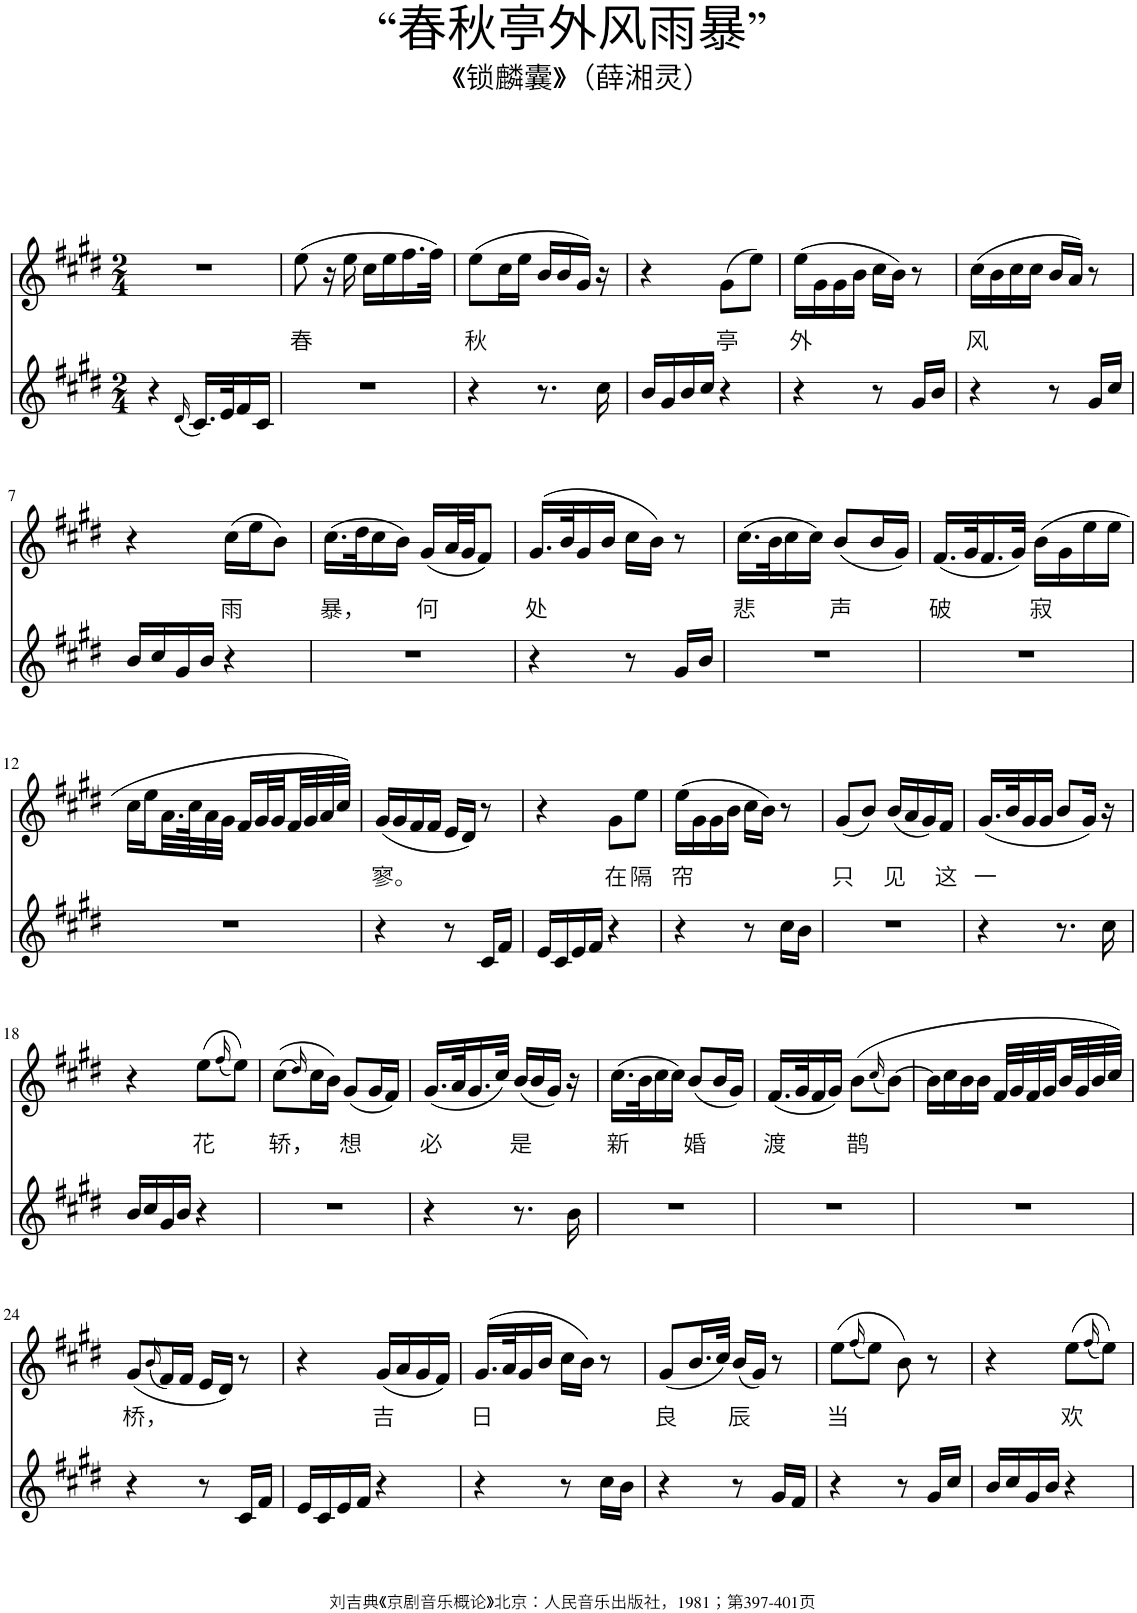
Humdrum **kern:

**kern	**kern	**text
*part2	*part1	*part1
*staff2	*staff1	*staff1
*I"Piano	*I"Piano	*
*I'Pno	*I'Pno	*
*clefG2	*clefG2	*
*k[f#c#g#d#]	*k[f#c#g#d#]	*
*M2/4	*M2/4	*
=1	=1	=1
4r	2r	.
(16qd#/	.	.
16.c#/LL)	.	.
32e/K	.	.
16f#/	.	.
16c#/JJ	.	.
=2	=2	=2
!	!	!LO:LY:b
2r	(8ee\	春
.	16r	.
.	16ee\	.
.	16cc#\LL	.
.	16ee\	.
.	16.ff#\	.
.	32ff#\JJk)	.
=3	=3	=3
!	!	!LO:LY:b
4r	(8ee\L	秋
.	16cc#\L	.
.	16ee\JJ	.
8.r	16b/LL	.
.	16b/	.
.	16g#/JJ)	.
16cc#\	16r	.
=4	=4	=4
16b/LL	4r	.
16g#/	.	.
16b/	.	.
16cc#/JJ	.	.
!	!	!LO:LY:b
4r	(8g#\L	亭
.	8ee\J)	.
=5	=5	=5
!	!	!LO:LY:b
4r	(16ee\LL	外
.	16g#\	.
.	16g#\	.
.	16b\JJ	.
8r	16cc#\LL	.
.	16b\JJ)	.
16g#/LL	8r	.
16b/JJ	.	.
=6	=6	=6
!	!	!LO:LY:b
4r	(16cc#\LL	风
.	16b\	.
.	16cc#\	.
.	16cc#\JJ	.
8r	16b/LL	.
.	16a/JJ)	.
16g#/LL	8r	.
16cc#/JJ	.	.
!!LO:LB:g=z
=7	=7	=7
16b/LL	4r	.
16cc#/	.	.
16g#/	.	.
16b/JJ	.	.
!	!	!LO:LY:b
4r	(16cc#\LL	雨
.	16ee\J	.
.	8b\J)	.
=8	=8	=8
!	!	!LO:LY:b
2r	(16.cc#\LL	暴，
.	32dd#\K	.
.	16cc#\	.
.	16b\JJ)	.
!	!	!LO:LY:b
.	(16g#/LL	何
.	32a/L	.
.	32g#/JJ	.
.	8f#/J)	.
=9	=9	=9
!	!	!LO:LY:b
4r	(16.g#/LL	处
.	32b/K	.
.	16g#/	.
.	16b/JJ	.
8r	16cc#\LL	.
.	16b\JJ)	.
16g#/LL	8r	.
16b/JJ	.	.
=10	=10	=10
!	!	!LO:LY:b
2r	(16.cc#\LL	悲
.	32b\K	.
.	16cc#\	.
.	16cc#\JJ)	.
!	!	!LO:LY:b
.	(8b/L	声
.	16b/L	.
.	16g#/JJ)	.
=11	=11	=11
!	!	!LO:LY:b
2r	(16.f#/LL	破
.	32g#/K	.
.	16.f#/	.
.	32g#/JJk)	.
!	!	!LO:LY:b
.	(16b\LL	寂
.	16g#\	.
.	16ee\	.
.	16ee\JJ	.
!!LO:LB:g=z
=12	=12	=12
2r	16cc#\LL	.
.	16ee\	.
.	32.a\L	.
.	64cc#\K	.
.	32a\	.
.	32g#\JJJ	.
.	16f#/LL	.
.	32g#/L	.
.	32g#/	.
.	32f#/	.
.	32g#/	.
.	32a/	.
.	32cc#/JJJ)	.
=13	=13	=13
!	!	!LO:LY:b
4r	(16g#/LL	寥。
.	16g#/	.
.	16f#/	.
.	16f#/JJ	.
8r	16e/LL	.
.	16d#/JJ)	.
16c#/LL	8r	.
16f#/JJ	.	.
=14	=14	=14
16e/LL	4r	.
16c#/	.	.
16e/	.	.
16f#/JJ	.	.
!	!	!LO:LY:b
4r	8g#\L	在
!	!	!LO:LY:b
.	8ee\J	隔
=15	=15	=15
!	!	!LO:LY:b
4r	(16ee\LL	帘
.	16g#\	.
.	16g#\	.
.	16b\JJ	.
8r	16cc#\LL	.
.	16b\JJ)	.
16cc#\LL	8r	.
16b\JJ	.	.
=16	=16	=16
!	!	!LO:LY:b
2r	(8g#/L	只
.	8b/J)	.
!	!	!LO:LY:b
.	(16b/LL	见
.	16a/	.
.	16g#/)	.
!	!	!LO:LY:b
.	16f#/JJ	这
=17	=17	=17
!	!	!LO:LY:b
4r	(16.g#/LL	一
.	32b/K	.
.	16g#/	.
.	16g#/JJ	.
8.r	8b/L	.
.	16g#/Jk)	.
16cc#\	16r	.
!!LO:LB:g=z
=18	=18	=18
16b/LL	4r	.
16cc#/	.	.
16g#/	.	.
16b/JJ	.	.
!	!	!LO:LY:b
4r	(8ee\L	花
.	(16qff#/	.
.	8ee\J))	.
=19	=19	=19
!	!	!LO:LY:b
2r	((8cc#\L	轿，
.	16qdd#/)	.
.	16cc#\L	.
.	16b\JJ)	.
!	!	!LO:LY:b
.	(8g#/L	想
.	16g#/L	.
.	16f#/JJ)	.
=20	=20	=20
!	!	!LO:LY:b
4r	(16.g#/LL	必
.	32a/K	.
.	16.g#/	.
.	32cc#/JJk)	.
!	!	!LO:LY:b
8.r	(16b/LL	是
.	16b/	.
.	16g#/JJ)	.
16b\	16r	.
=21	=21	=21
!	!	!LO:LY:b
2r	(16.cc#\LL	新
.	32b\K	.
.	16cc#\	.
.	16cc#\JJ)	.
!	!	!LO:LY:b
.	(8b/L	婚
.	16b/L	.
.	16g#/JJ)	.
=22	=22	=22
!	!	!LO:LY:b
2r	(16.f#/LL	渡
.	32g#/K	.
.	16f#/	.
.	16g#/JJ)	.
!	!	!LO:LY:b
.	(8b\L	鹊
.	(16qcc#/	.
.	[8b\J)	.
=23	=23	=23
2r	16b\LL]	.
.	16cc#\	.
.	16b\	.
.	16b\JJ	.
.	32f#/LLL	.
.	32g#/	.
.	32f#/	.
.	32g#/	.
.	32b/	.
.	32g#/	.
.	32b/	.
.	32cc#/JJJ)	.
!!LO:LB:g=z
=24	=24	=24
!	!	!LO:LY:b
4r	(8g#/L	桥，
.	(16qb/	.
.	16f#/L)	.
.	16f#/JJ	.
8r	16e/LL	.
.	16d#/JJ)	.
16c#/LL	8r	.
16f#/JJ	.	.
=25	=25	=25
16e/LL	4r	.
16c#/	.	.
16e/	.	.
16f#/JJ	.	.
!	!	!LO:LY:b
4r	(16g#/LL	吉
.	16a/	.
.	16g#/	.
.	16f#/JJ)	.
=26	=26	=26
!	!	!LO:LY:b
4r	(16.g#/LL	日
.	32a/K	.
.	16g#/	.
.	16b/JJ	.
8r	16cc#\LL	.
.	16b\JJ)	.
16cc#\LL	8r	.
16b\JJ	.	.
=27	=27	=27
!	!	!LO:LY:b
4r	(8g#/L	良
.	16.b/L	.
.	32cc#/JJk)	.
!	!	!LO:LY:b
8r	(16b/LL	辰
.	16g#/JJ)	.
16g#/LL	8r	.
16f#/JJ	.	.
=28	=28	=28
!	!	!LO:LY:b
4r	(8ee\L	当
.	(16qff#/	.
.	8ee\J)	.
8r	8b\)	.
16g#/LL	8r	.
16cc#/JJ	.	.
=29	=29	=29
16b/LL	4r	.
16cc#/	.	.
16g#/	.	.
16b/JJ	.	.
!	!	!LO:LY:b
4r	(8ee\L	欢
.	(16qff#/	.
.	8ee\J))	.
=	=	=
*-	*-	*-
